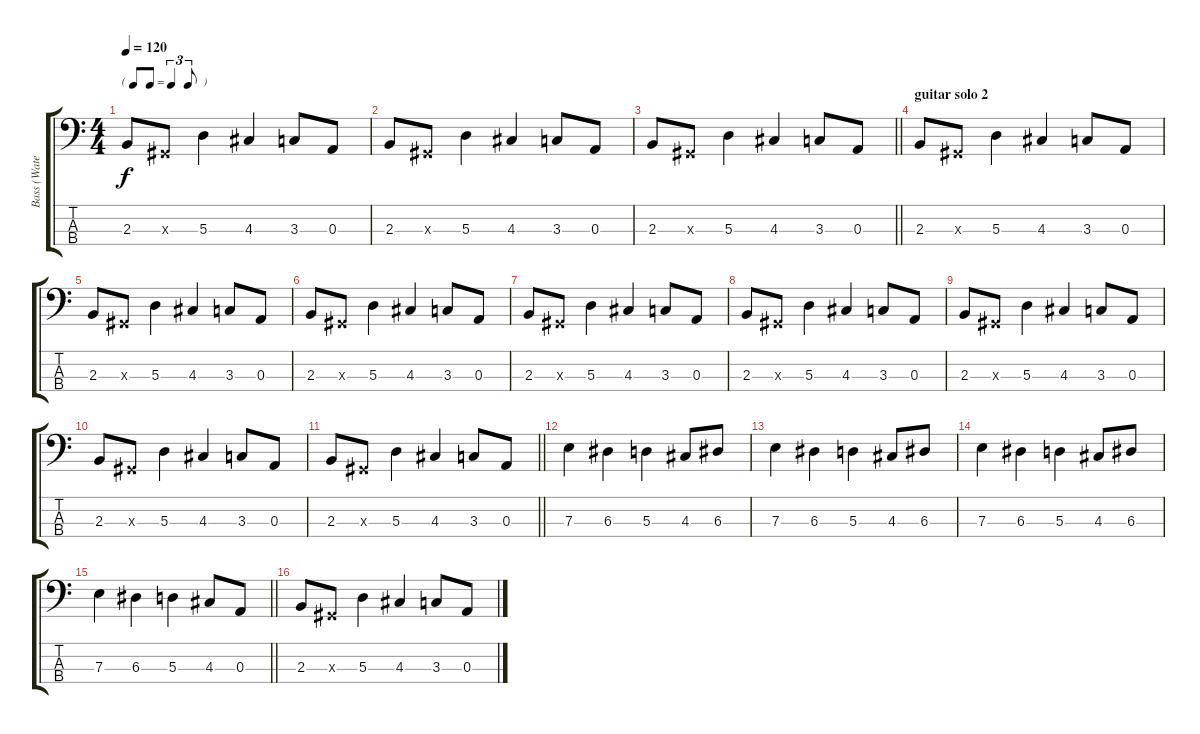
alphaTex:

\track ("Bass (Waters)" "Bass (Wate") {instrument electricbassfinger}
\staff {score tabs}
\tuning (G2 D2 A1 E1) {hide}
\ts (4 4)
\tf triplet8th
\tempo 120
\clef f4
\ks c
2.3.8{dy f} -1.3{x}.8 5.3.4 4.3.4 3.3.8 0.3.8 |
2.3.8 -1.3{x}.8 5.3.4 4.3.4 3.3.8 0.3.8 |
\barLineRight lightlight
2.3.8 -1.3{x}.8 5.3.4 4.3.4 3.3.8 0.3.8 |
\section ("" "guitar solo 2")
2.3.8 -1.3{x}.8 5.3.4 4.3.4 3.3.8 0.3.8 |
2.3.8 -1.3{x}.8 5.3.4 4.3.4 3.3.8 0.3.8 |
2.3.8 -1.3{x}.8 5.3.4 4.3.4 3.3.8 0.3.8 |
2.3.8 -1.3{x}.8 5.3.4 4.3.4 3.3.8 0.3.8 |
2.3.8 -1.3{x}.8 5.3.4 4.3.4 3.3.8 0.3.8 |
2.3.8 -1.3{x}.8 5.3.4 4.3.4 3.3.8 0.3.8 |
2.3.8 -1.3{x}.8 5.3.4 4.3.4 3.3.8 0.3.8 |
\barLineRight lightlight
2.3.8 -1.3{x}.8 5.3.4 4.3.4 3.3.8 0.3.8 |
7.3.4 6.3.4 5.3.4 4.3.8 6.3.8 |
7.3.4 6.3.4 5.3.4 4.3.8 6.3.8 |
7.3.4 6.3.4 5.3.4 4.3.8 6.3.8 |
\barLineRight lightlight
7.3.4 6.3.4 5.3.4 4.3.8 0.3.8 |
2.3.8 -1.3{x}.8 5.3.4 4.3.4 3.3.8 0.3.8
